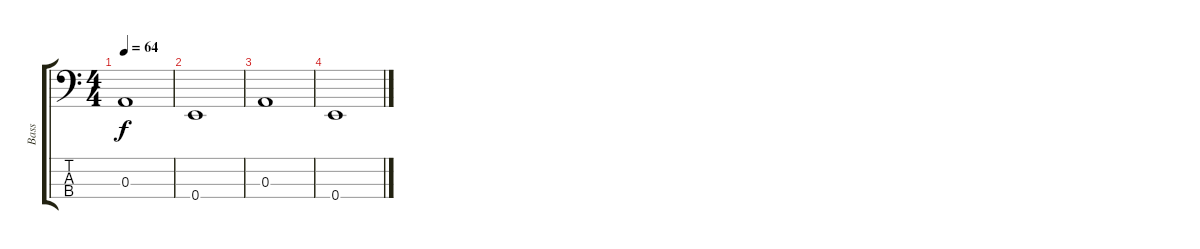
\track ("Bass" "Bass") {instrument electricbassfinger}
\staff {score tabs}
\tuning (G2 D2 A1 E1) {hide}
\ts (4 4)
\tempo 64
\clef f4
\ks c
0.3.1{dy f} |
0.4.1{volume 0} |
0.3.1 |
0.4.1
